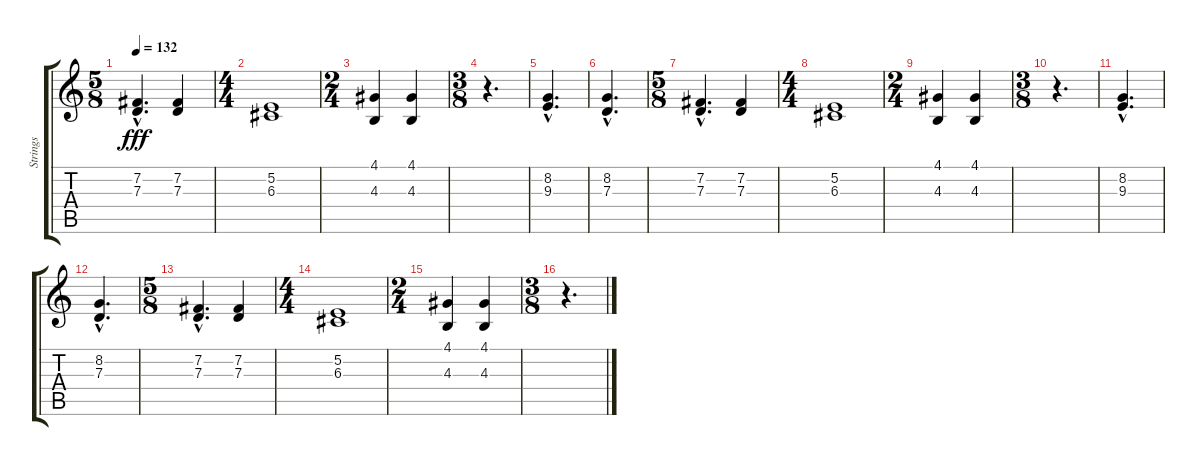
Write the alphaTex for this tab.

\track ("Strings" "Strings") {instrument synthstrings1}
\staff {score tabs}
\tuning (E4 B3 G3 D3 A2 E2) {hide}
\ts (5 8)
\tempo 132
\clef g2
\ks c
(7.2{hac} 7.3{hac}).4{d dy fff} (7.2 7.3).4 |
\ts (4 4)
(5.2 6.3).1 |
\ts (2 4)
(4.1 4.3).4 (4.1 4.3).4 |
\ts (3 8)
r.4{d} |
(8.2{hac} 9.3{hac}).4{d} |
(8.2{hac} 7.3{hac}).4{d} |
\ts (5 8)
(7.2{hac} 7.3{hac}).4{d} (7.2 7.3).4 |
\ts (4 4)
(5.2 6.3).1 |
\ts (2 4)
(4.1 4.3).4 (4.1 4.3).4 |
\ts (3 8)
r.4{d} |
(8.2{hac} 9.3{hac}).4{d} |
(8.2{hac} 7.3{hac}).4{d} |
\ts (5 8)
(7.2{hac} 7.3{hac}).4{d} (7.2 7.3).4 |
\ts (4 4)
(5.2 6.3).1 |
\ts (2 4)
(4.1 4.3).4 (4.1 4.3).4 |
\ts (3 8)
r.4{d}
